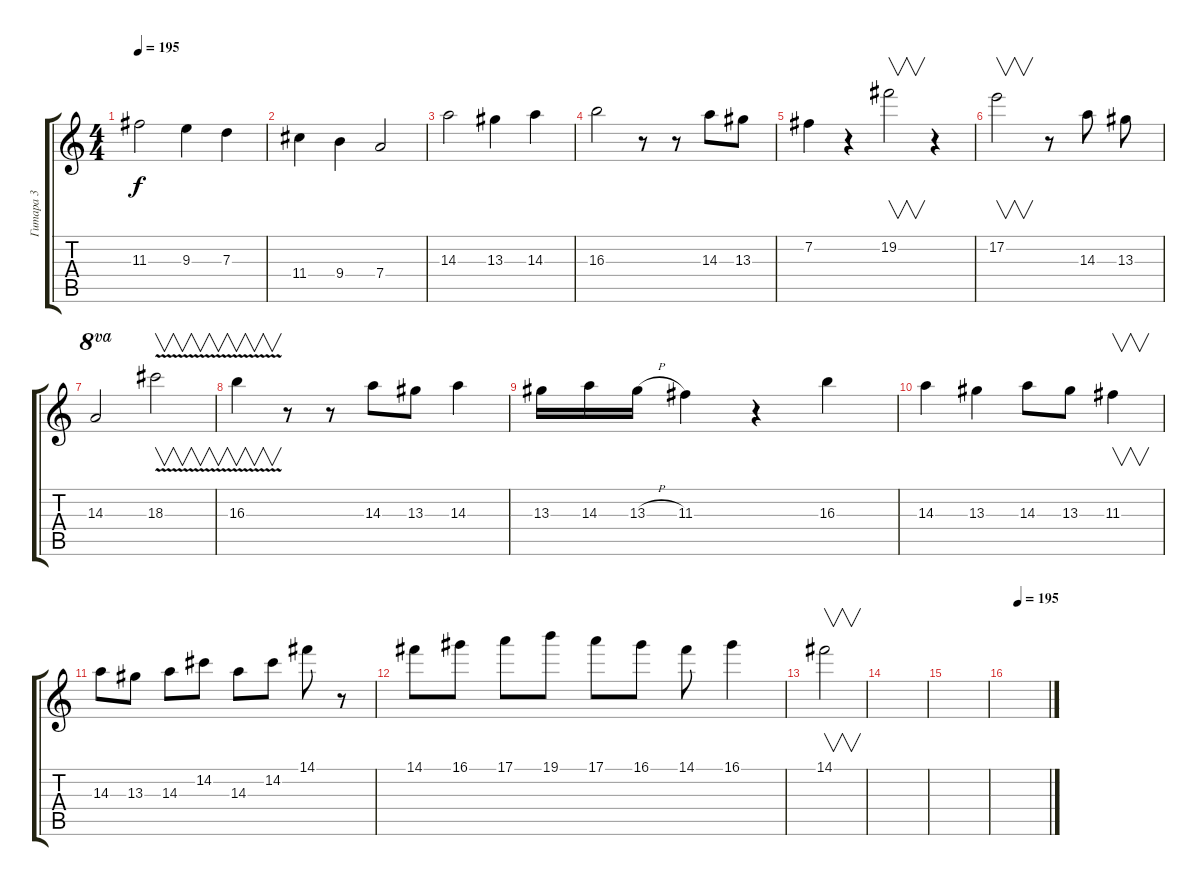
\track ("Гитара 3" "Гитара 3") {instrument distortionguitar}
\staff {score tabs}
\tuning (E4 B3 G3 D3 A2 E2) {hide}
\ts (4 4)
\tempo 195
\clef g2
\ks c
11.3.2{dy f} 9.3.4 7.3.4 |
11.4.4 9.4.4 7.4.2 |
14.3.2 13.3.4 14.3.4 |
16.3.2 r.8 r.8 14.3.8 13.3.8 |
7.2.4 r.4 19.2.2{v} r.4 |
17.2.2{v} r.8 14.3.8 13.3.8 |
14.3.2{ot 8va} 18.3{v}.2{v} |
16.3{v}.4{v} r.8 r.8 14.3.8 13.3.8 14.3.4 |
13.3.16 14.3.16 13.3{h}.16 11.3.4 r.4 16.3.4 |
14.3.4 13.3.4 14.3.8 13.3.8 11.3.4{v} |
14.3.8 13.3.8 14.3.8 14.2.8 14.3.8 14.2.8 14.1.8 r.8 |
14.1.8 16.1.8 17.1.8 19.1.8 17.1.8 16.1.8 14.1.8 16.1.4 |
14.1.2{v} |
|
|
\tempo (195 0.25)
